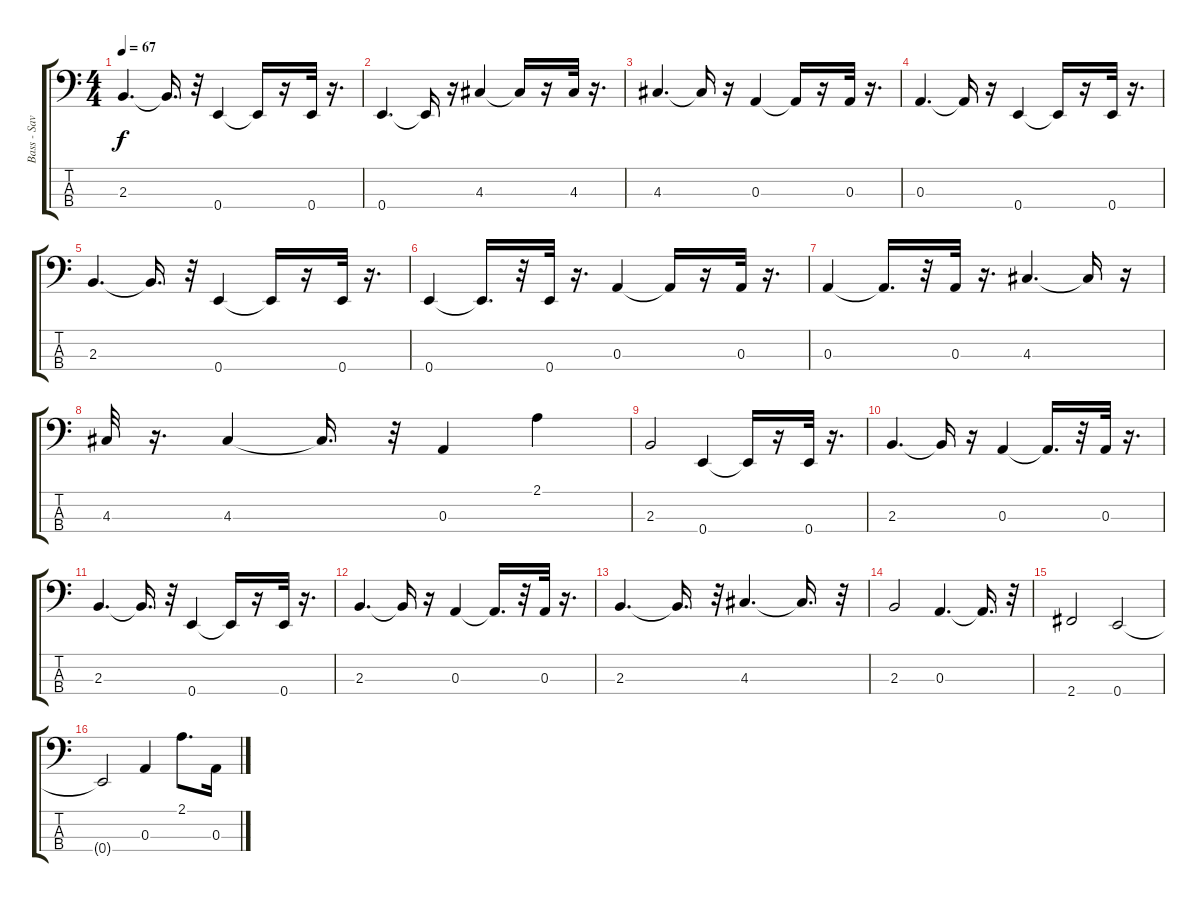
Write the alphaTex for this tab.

\track ("Bass - Sav" "Bass - Sav") {solo instrument electricbassfinger}
\staff {score tabs}
\tuning (G2 D2 A1 E1) {hide}
\ts (4 4)
\tempo 67
\clef f4
\ks c
2.3.4{d dy f} 2.3{t}.16{d} r.32 0.4.4 0.4{t}.16 r.16 0.4.32 r.16{d} |
0.4.4{d} 0.4{t}.16 r.16 4.3.4 4.3{t}.16 r.16 4.3.32 r.16{d} |
4.3.4{d} 4.3{t}.16 r.16 0.3.4 0.3{t}.16 r.16 0.3.32 r.16{d} |
0.3.4{d} 0.3{t}.16 r.16 0.4.4 0.4{t}.16 r.16 0.4.32 r.16{d} |
2.3.4{d} 2.3{t}.16{d} r.32 0.4.4 0.4{t}.16 r.16 0.4.32 r.16{d} |
0.4.4 0.4{t}.16{d} r.32 0.4.32 r.16{d} 0.3.4 0.3{t}.16 r.16 0.3.32 r.16{d} |
0.3.4 0.3{t}.16{d} r.32 0.3.32 r.16{d} 4.3.4{d} 4.3{t}.16 r.16 |
4.3.32 r.16{d} 4.3.4 4.3{t}.16{d} r.32 0.3.4 2.1.4 |
2.3.2 0.4.4 0.4{t}.16 r.16 0.4.32 r.16{d} |
2.3.4{d} 2.3{t}.16 r.16 0.3.4 0.3{t}.16{d} r.32 0.3.32 r.16{d} |
2.3.4{d} 2.3{t}.16{d} r.32 0.4.4 0.4{t}.16 r.16 0.4.32 r.16{d} |
2.3.4{d} 2.3{t}.16 r.16 0.3.4 0.3{t}.16{d} r.32 0.3.32 r.16{d} |
2.3.4{d} 2.3{t}.16{d} r.32 4.3.4{d} 4.3{t}.16{d} r.32 |
2.3.2 0.3.4{d} 0.3{t}.16{d} r.32 |
2.4.2 0.4.2 |
0.4{t}.2 0.3.4 2.1.8{d} 0.3.16
